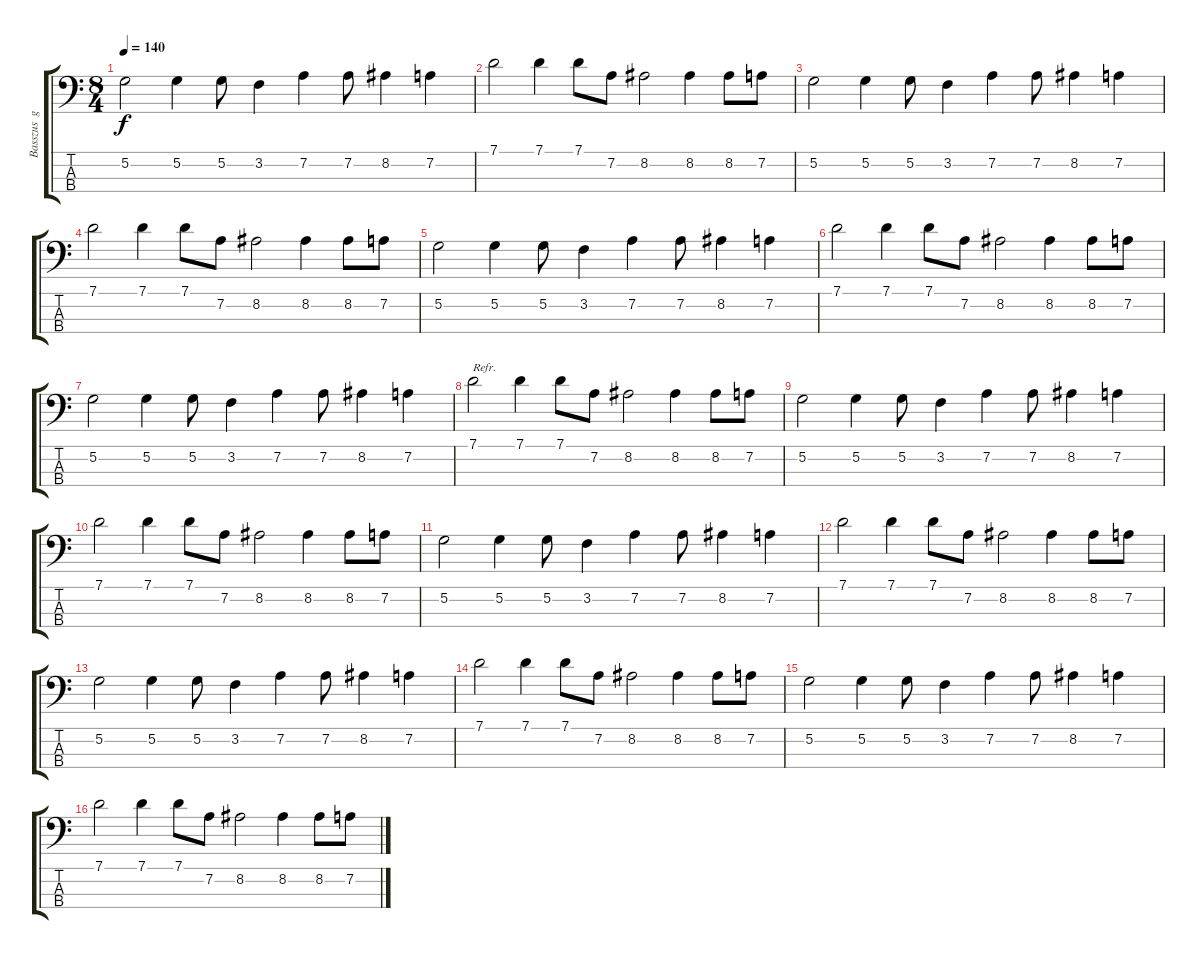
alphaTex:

\track ("Basszus  gitár" "Basszus  g") {instrument electricbassfinger}
\staff {score tabs}
\tuning (G2 D2 A1 E1) {hide}
\ts (8 4)
\tempo 140
\clef f4
\ks c
5.2.2{dy f} 5.2.4 5.2.8 3.2.4 7.2.4 7.2.8 8.2.4 7.2.4 |
7.1.2 7.1.4 7.1.8 7.2.8 8.2.2 8.2.4 8.2.8 7.2.8 |
5.2.2 5.2.4 5.2.8 3.2.4 7.2.4 7.2.8 8.2.4 7.2.4 |
7.1.2 7.1.4 7.1.8 7.2.8 8.2.2 8.2.4 8.2.8 7.2.8 |
5.2.2 5.2.4 5.2.8 3.2.4 7.2.4 7.2.8 8.2.4 7.2.4 |
7.1.2 7.1.4 7.1.8 7.2.8 8.2.2 8.2.4 8.2.8 7.2.8 |
5.2.2 5.2.4 5.2.8 3.2.4 7.2.4 7.2.8 8.2.4 7.2.4 |
7.1.2{txt "Refr."} 7.1.4 7.1.8 7.2.8 8.2.2 8.2.4 8.2.8 7.2.8 |
5.2.2 5.2.4 5.2.8 3.2.4 7.2.4 7.2.8 8.2.4 7.2.4 |
7.1.2 7.1.4 7.1.8 7.2.8 8.2.2 8.2.4 8.2.8 7.2.8 |
5.2.2 5.2.4 5.2.8 3.2.4 7.2.4 7.2.8 8.2.4 7.2.4 |
7.1.2 7.1.4 7.1.8 7.2.8 8.2.2 8.2.4 8.2.8 7.2.8 |
5.2.2 5.2.4 5.2.8 3.2.4 7.2.4 7.2.8 8.2.4 7.2.4 |
7.1.2 7.1.4 7.1.8 7.2.8 8.2.2 8.2.4 8.2.8 7.2.8 |
5.2.2 5.2.4 5.2.8 3.2.4 7.2.4 7.2.8 8.2.4 7.2.4 |
7.1.2 7.1.4 7.1.8 7.2.8 8.2.2 8.2.4 8.2.8 7.2.8
